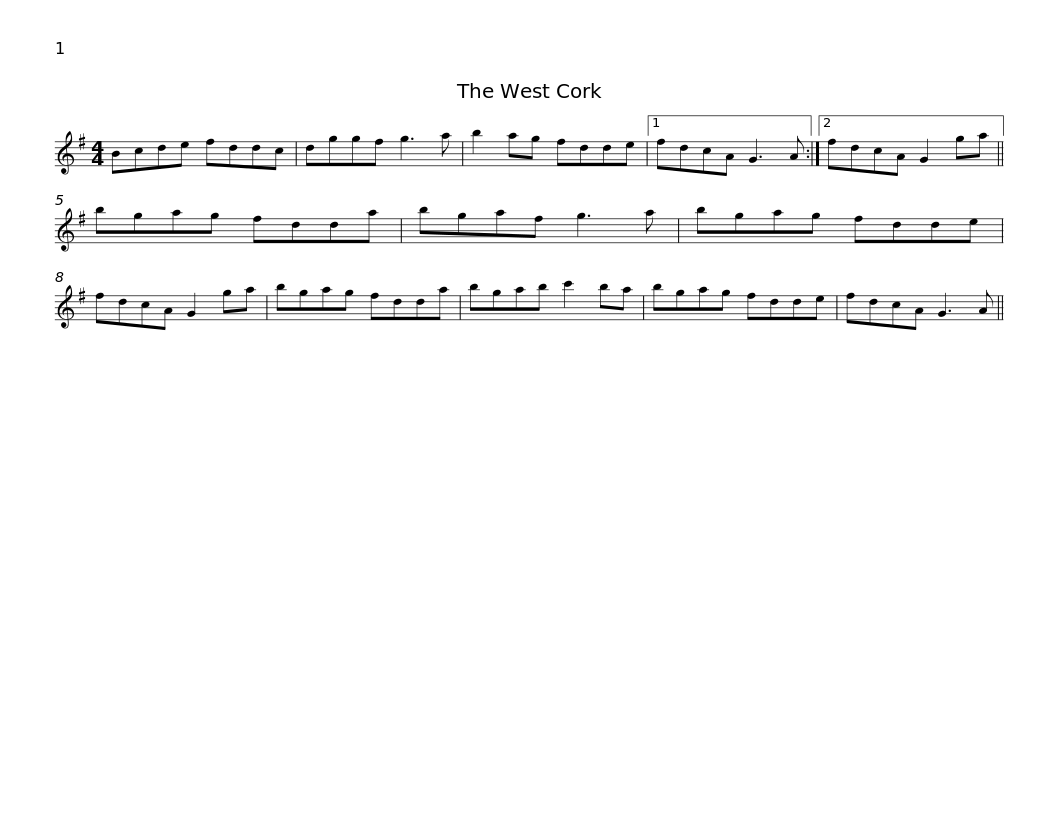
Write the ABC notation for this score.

X:1
L:1/8
M:4/4
I:linebreak $
K:G
V:1 treble
V:1
 Bcde fddc | dggf g3 a | b2 ag fdde |1 fdcA G3 A :|2 fdcA G2 ga ||$ %5
 bgag fdda | bgaf g3 a | bgag fdde | fdcA G2 ga | bgag fdda |$ %10
 bgab c'2 ba | bgag fdde | fdcA G3 A || %13
